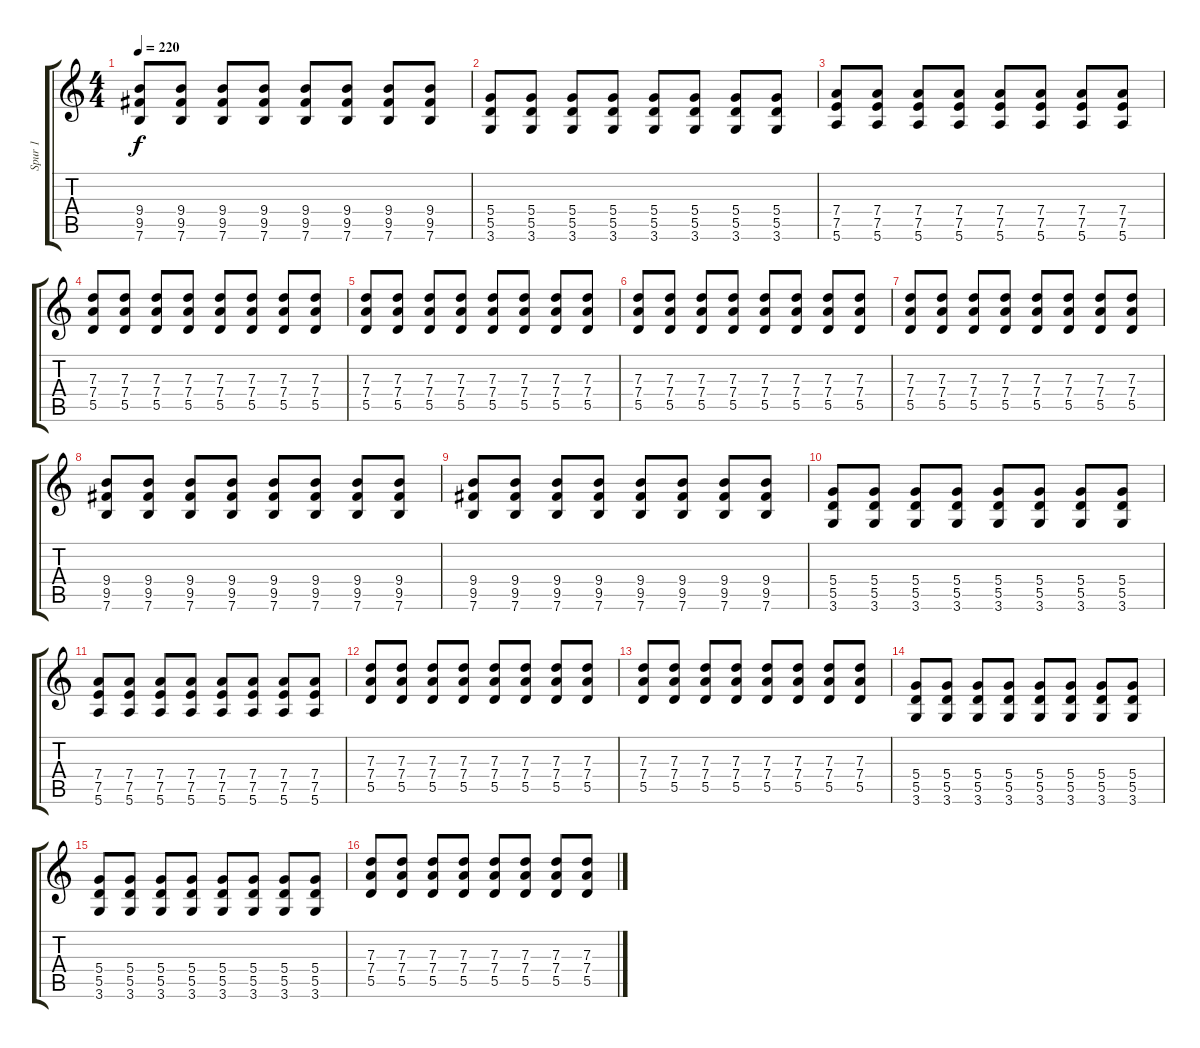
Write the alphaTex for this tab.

\track ("Spur 1" "Spur 1") {instrument distortionguitar}
\staff {score tabs}
\tuning (E4 B3 G3 D3 A2 E2) {hide}
\ts (4 4)
\tempo 220
\clef g2
\ks c
(9.4 9.5 7.6).8{dy f} (9.4 9.5 7.6).8 (9.4 9.5 7.6).8 (9.4 9.5 7.6).8 (9.4 9.5 7.6).8 (9.4 9.5 7.6).8 (9.4 9.5 7.6).8 (9.4 9.5 7.6).8 |
(5.4 5.5 3.6).8 (5.4 5.5 3.6).8 (5.4 5.5 3.6).8 (5.4 5.5 3.6).8 (5.4 5.5 3.6).8 (5.4 5.5 3.6).8 (5.4 5.5 3.6).8 (5.4 5.5 3.6).8 |
(7.4 7.5 5.6).8 (7.4 7.5 5.6).8 (7.4 7.5 5.6).8 (7.4 7.5 5.6).8 (7.4 7.5 5.6).8 (7.4 7.5 5.6).8 (7.4 7.5 5.6).8 (7.4 7.5 5.6).8 |
(7.3 7.4 5.5).8 (7.3 7.4 5.5).8 (7.3 7.4 5.5).8 (7.3 7.4 5.5).8 (7.3 7.4 5.5).8 (7.3 7.4 5.5).8 (7.3 7.4 5.5).8 (7.3 7.4 5.5).8 |
(7.3 7.4 5.5).8 (7.3 7.4 5.5).8 (7.3 7.4 5.5).8 (7.3 7.4 5.5).8 (7.3 7.4 5.5).8 (7.3 7.4 5.5).8 (7.3 7.4 5.5).8 (7.3 7.4 5.5).8 |
(7.3 7.4 5.5).8 (7.3 7.4 5.5).8 (7.3 7.4 5.5).8 (7.3 7.4 5.5).8 (7.3 7.4 5.5).8 (7.3 7.4 5.5).8 (7.3 7.4 5.5).8 (7.3 7.4 5.5).8 |
(7.3 7.4 5.5).8 (7.3 7.4 5.5).8 (7.3 7.4 5.5).8 (7.3 7.4 5.5).8 (7.3 7.4 5.5).8 (7.3 7.4 5.5).8 (7.3 7.4 5.5).8 (7.3 7.4 5.5).8 |
(9.4 9.5 7.6).8 (9.4 9.5 7.6).8 (9.4 9.5 7.6).8 (9.4 9.5 7.6).8 (9.4 9.5 7.6).8 (9.4 9.5 7.6).8 (9.4 9.5 7.6).8 (9.4 9.5 7.6).8 |
(9.4 9.5 7.6).8 (9.4 9.5 7.6).8 (9.4 9.5 7.6).8 (9.4 9.5 7.6).8 (9.4 9.5 7.6).8 (9.4 9.5 7.6).8 (9.4 9.5 7.6).8 (9.4 9.5 7.6).8 |
(5.4 5.5 3.6).8 (5.4 5.5 3.6).8 (5.4 5.5 3.6).8 (5.4 5.5 3.6).8 (5.4 5.5 3.6).8 (5.4 5.5 3.6).8 (5.4 5.5 3.6).8 (5.4 5.5 3.6).8 |
(7.4 7.5 5.6).8 (7.4 7.5 5.6).8 (7.4 7.5 5.6).8 (7.4 7.5 5.6).8 (7.4 7.5 5.6).8 (7.4 7.5 5.6).8 (7.4 7.5 5.6).8 (7.4 7.5 5.6).8 |
(7.3 7.4 5.5).8 (7.3 7.4 5.5).8 (7.3 7.4 5.5).8 (7.3 7.4 5.5).8 (7.3 7.4 5.5).8 (7.3 7.4 5.5).8 (7.3 7.4 5.5).8 (7.3 7.4 5.5).8 |
(7.3 7.4 5.5).8 (7.3 7.4 5.5).8 (7.3 7.4 5.5).8 (7.3 7.4 5.5).8 (7.3 7.4 5.5).8 (7.3 7.4 5.5).8 (7.3 7.4 5.5).8 (7.3 7.4 5.5).8 |
(5.4 5.5 3.6).8 (5.4 5.5 3.6).8 (5.4 5.5 3.6).8 (5.4 5.5 3.6).8 (5.4 5.5 3.6).8 (5.4 5.5 3.6).8 (5.4 5.5 3.6).8 (5.4 5.5 3.6).8 |
(5.4 5.5 3.6).8 (5.4 5.5 3.6).8 (5.4 5.5 3.6).8 (5.4 5.5 3.6).8 (5.4 5.5 3.6).8 (5.4 5.5 3.6).8 (5.4 5.5 3.6).8 (5.4 5.5 3.6).8 |
(7.3 7.4 5.5).8 (7.3 7.4 5.5).8 (7.3 7.4 5.5).8 (7.3 7.4 5.5).8 (7.3 7.4 5.5).8 (7.3 7.4 5.5).8 (7.3 7.4 5.5).8 (7.3 7.4 5.5).8
